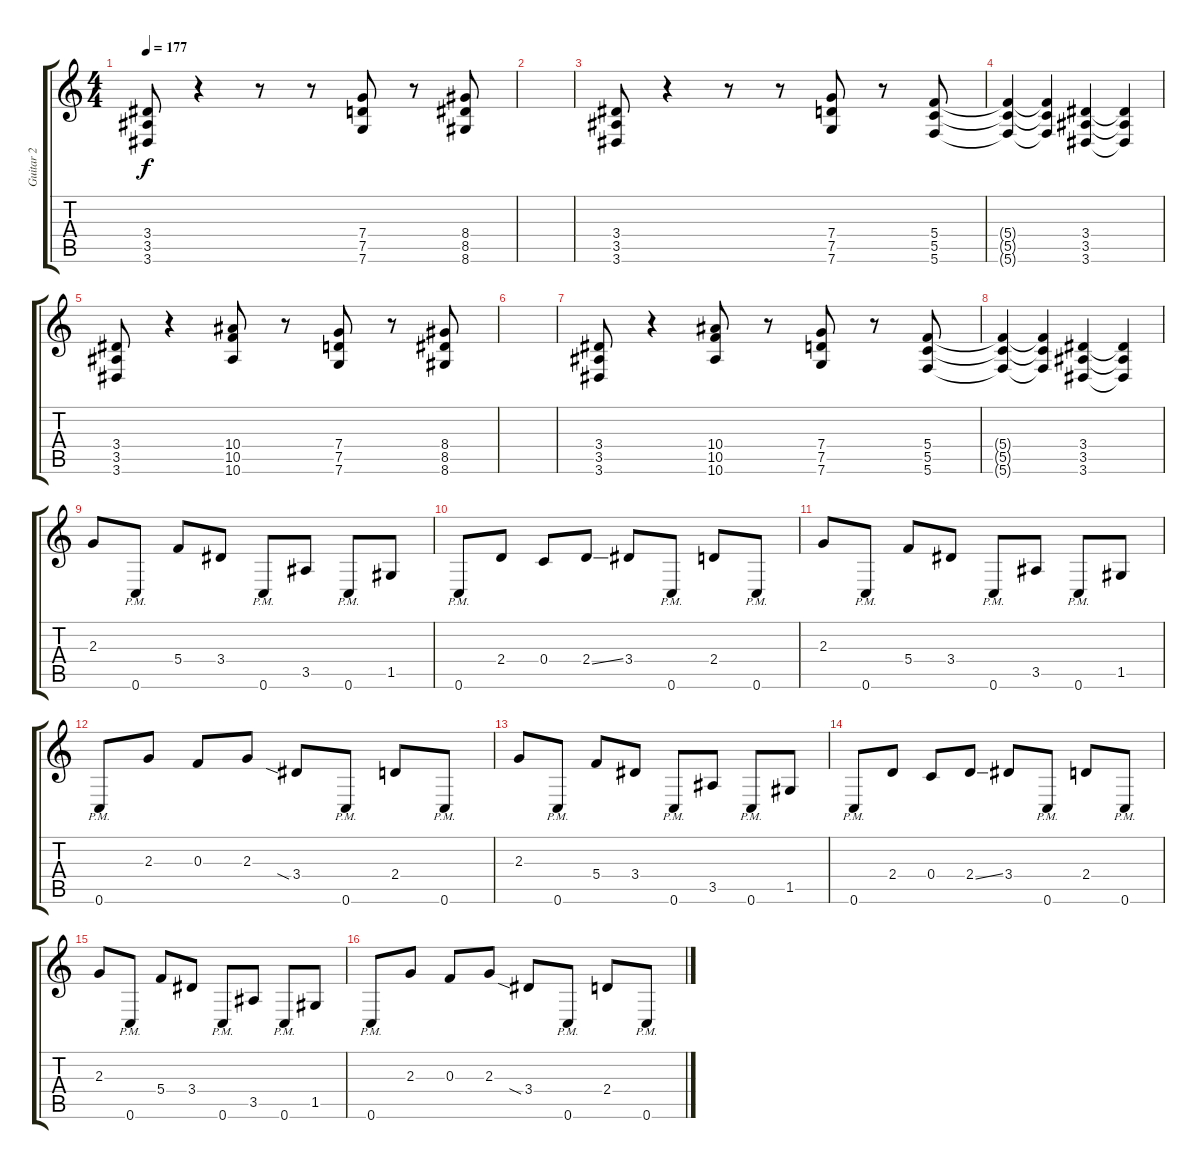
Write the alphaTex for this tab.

\track ("Guitar 2" "Guitar 2") {instrument distortionguitar}
\staff {score tabs}
\tuning (D4 A3 F3 C3 G2 C2) {hide}
\ts (4 4)
\tempo 177
\clef g2
\ks c
(3.4 3.5 3.6).8{dy f instrument distortionguitar} r.4 r.8 r.8 (7.4 7.5 7.6).8 r.8 (8.4 8.5 8.6).8 |
|
(3.4 3.5 3.6).8 r.4 r.8 r.8 (7.4 7.5 7.6).8 r.8 (5.4 5.5 5.6).8 |
(5.4{t} 5.5{t} 5.6{t}).4 (5.4{t} 5.5{t} 5.6{t}).4 (3.4 3.5 3.6).4 (3.4{t} 3.5{t} 3.6{t}).4 |
(3.4 3.5 3.6).8 r.4 (10.4 10.5 10.6).8 r.8 (7.4 7.5 7.6).8 r.8 (8.4 8.5 8.6).8 |
|
(3.4 3.5 3.6).8 r.4 (10.4 10.5 10.6).8 r.8 (7.4 7.5 7.6).8 r.8 (5.4 5.5 5.6).8 |
(5.4{t} 5.5{t} 5.6{t}).4 (5.4{t} 5.5{t} 5.6{t}).4 (3.4 3.5 3.6).4 (3.4{t} 3.5{t} 3.6{t}).4 |
2.3.8 0.6{pm}.8 5.4.8 3.4.8 0.6{pm}.8 3.5.8 0.6{pm}.8 1.5.8 |
0.6{pm}.8 2.4.8 0.4.8 2.4{ss}.8 3.4.8 0.6{pm}.8 2.4.8 0.6{pm}.8 |
2.3.8 0.6{pm}.8 5.4.8 3.4.8 0.6{pm}.8 3.5.8 0.6{pm}.8 1.5.8 |
0.6{pm}.8 2.3.8 0.3.8 2.3.8 3.4{sia}.8 0.6{pm}.8 2.4.8 0.6{pm}.8 |
2.3.8 0.6{pm}.8 5.4.8 3.4.8 0.6{pm}.8 3.5.8 0.6{pm}.8 1.5.8 |
0.6{pm}.8 2.4.8 0.4.8 2.4{ss}.8 3.4.8 0.6{pm}.8 2.4.8 0.6{pm}.8 |
2.3.8 0.6{pm}.8 5.4.8 3.4.8 0.6{pm}.8 3.5.8 0.6{pm}.8 1.5.8 |
0.6{pm}.8 2.3.8 0.3.8 2.3.8 3.4{sia}.8 0.6{pm}.8 2.4.8 0.6{pm}.8
